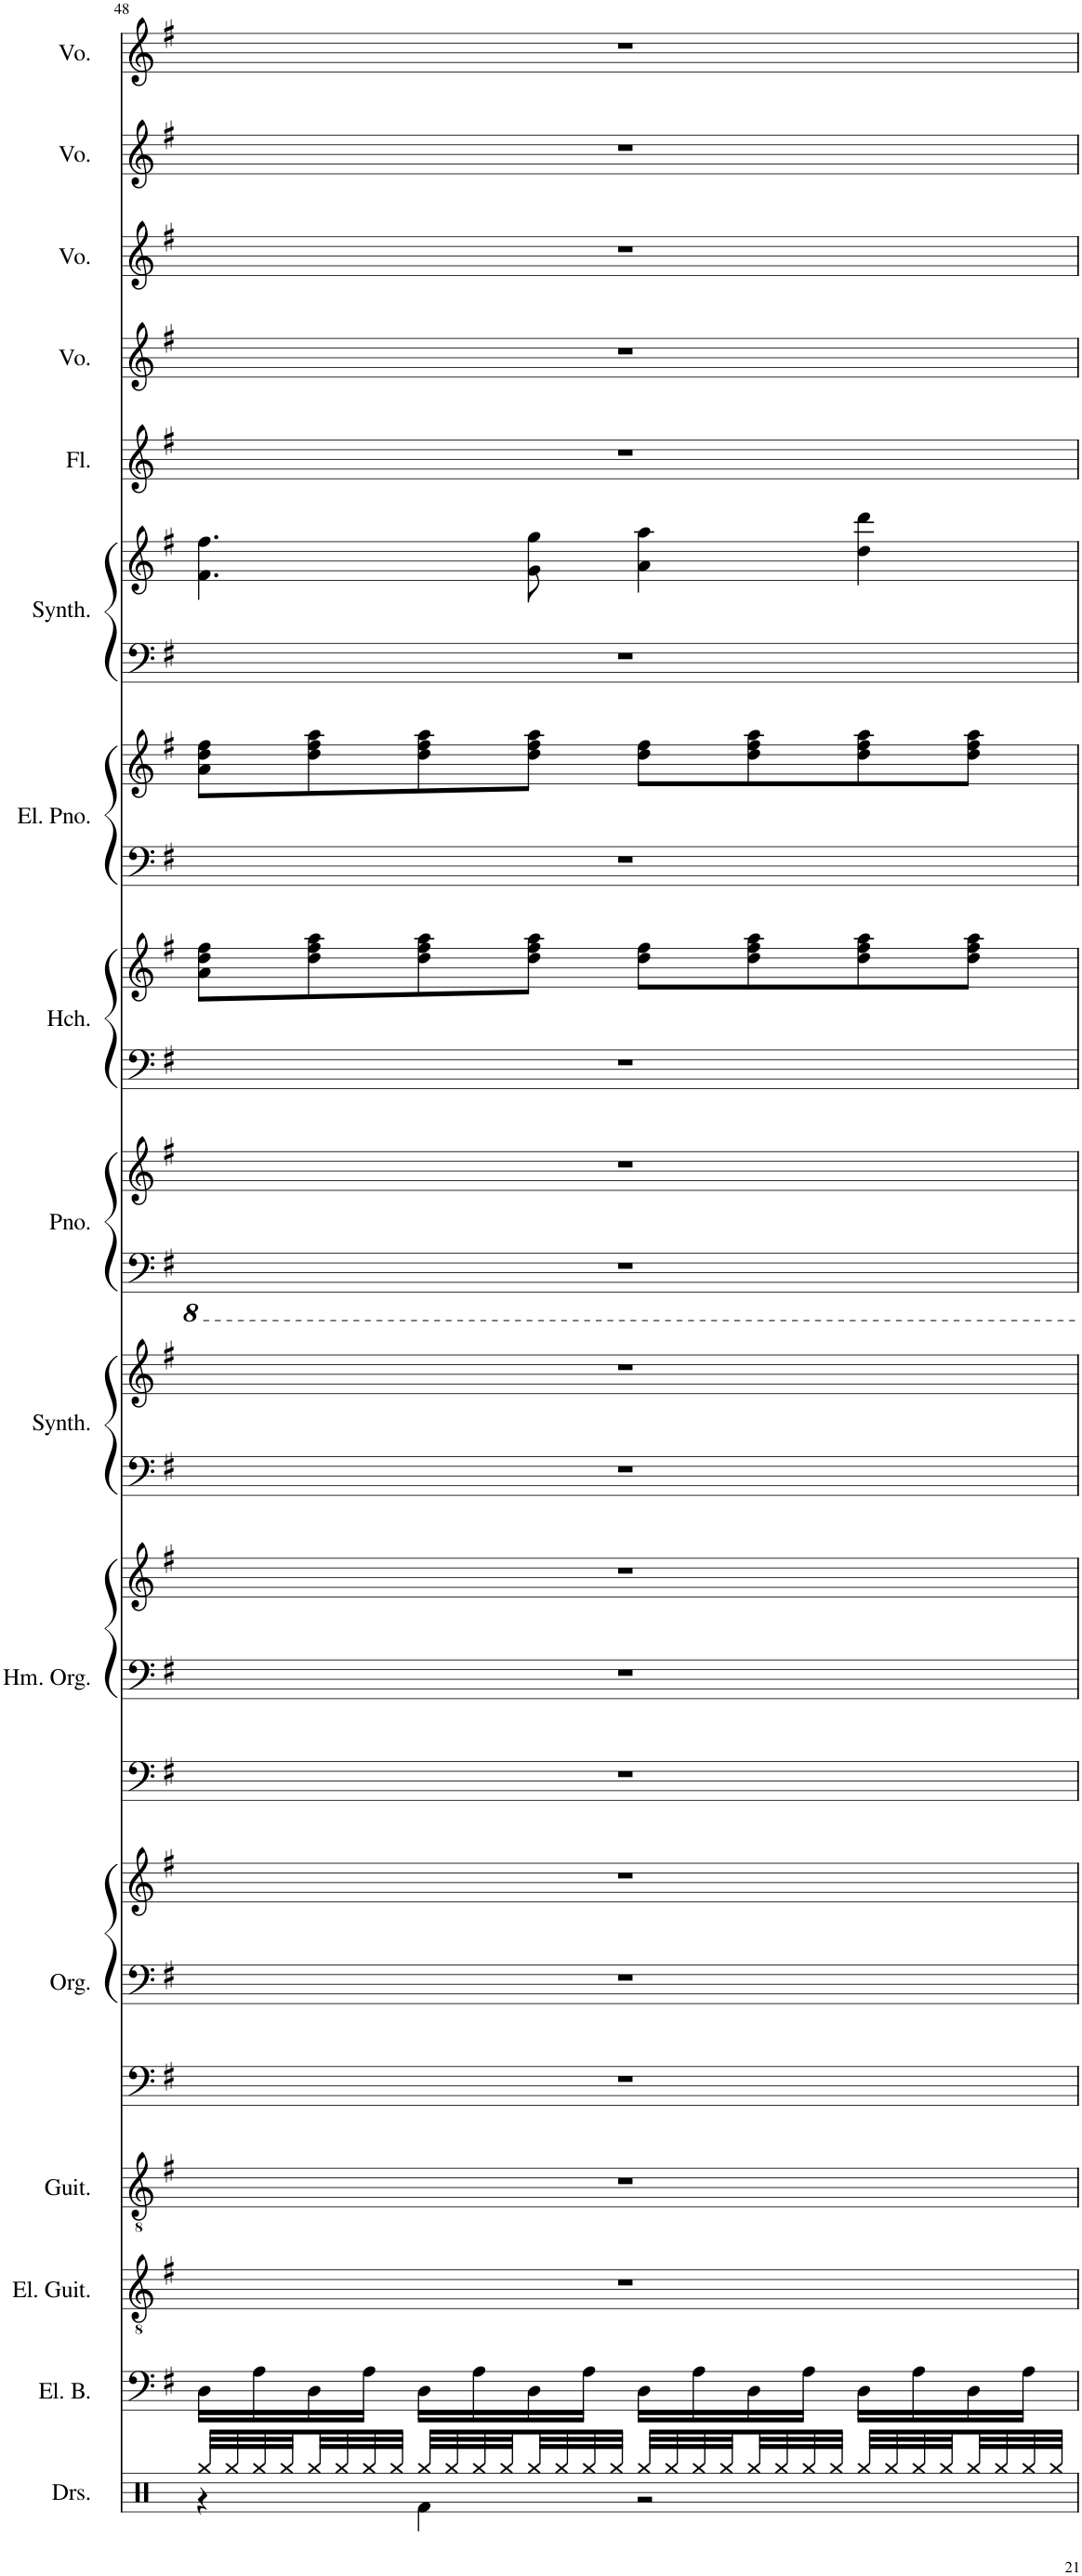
**kern	**kern	**kern	**kern	**kern	**kern	**kern	**kern	**kern	**kern	**kern	**kern	**kern	**kern	**kern	**kern	**kern	**kern	**kern	**kern	**kern	**kern	**kern	**kern	**kern
*part16	*part15	*part14	*part13	*part12	*part12	*part12	*part11	*part11	*part11	*part10	*part10	*part9	*part9	*part8	*part8	*part7	*part7	*part6	*part6	*part5	*part4	*part3	*part2	*part1
*staff25	*staff24	*staff23	*staff22	*staff21	*staff20	*staff19	*staff18	*staff17	*staff16	*staff15	*staff14	*staff13	*staff12	*staff11	*staff10	*staff9	*staff8	*staff7	*staff6	*staff5	*staff4	*staff3	*staff2	*staff1
*I"Drumset	*I"Electric Bass	*I"Electric Guitar	*I"Acoustic Guitar	*I"Organ	*	*	*I"Hammond Organ	*	*	*I"Sine Synthesizer	*	*I"Piano	*	*I"Harpsichord	*	*I"Electric Piano	*	*I"String Synthesizer	*	*I"Flute	*I"Voice	*I"Voice	*I"Voice	*I"Voice
*I'Drs.	*I'El. B.	*I'El. Guit.	*I'Guit.	*I'Org.	*	*	*I'Hm. Org.	*	*	*I'Synth.	*	*I'Pno.	*	*I'Hch.	*	*I'El. Pno.	*	*I'Synth.	*	*I'Fl.	*I'Vo.	*I'Vo.	*I'Vo.	*I'Vo.
!!LO:PB:g=z
*clefX	*clefF4	*clefGv2	*clefGv2	*clefF4	*clefF4	*clefG2	*clefF4	*clefF4	*clefG2	*clefF4	*clefG2	*clefF4	*clefG2	*clefF4	*clefG2	*clefF4	*clefG2	*clefF4	*clefG2	*clefG2	*clefG2	*clefG2	*clefG2	*clefG2
*	*Trd7c12	*	*	*	*	*	*	*	*	*	*	*	*	*	*	*	*	*	*	*	*	*	*	*
*k[]	*k[f#]	*k[f#]	*k[f#]	*k[f#]	*k[f#]	*k[f#]	*k[f#]	*k[f#]	*k[f#]	*k[f#]	*k[f#]	*k[f#]	*k[f#]	*k[f#]	*k[f#]	*k[f#]	*k[f#]	*k[f#]	*k[f#]	*k[f#]	*k[f#]	*k[f#]	*k[f#]	*k[f#]
*M4/4	*M4/4	*M4/4	*M4/4	*M4/4	*M4/4	*M4/4	*M4/4	*M4/4	*M4/4	*M4/4	*M4/4	*M4/4	*M4/4	*M4/4	*M4/4	*M4/4	*M4/4	*M4/4	*M4/4	*M4/4	*M4/4	*M4/4	*M4/4	*M4/4
=48	=48	=48	=48	=48	=48	=48	=48	=48	=48	=48	=48	=48	=48	=48	=48	=48	=48	=48	=48	=48	=48	=48	=48	=48
*^	*	*	*	*	*	*	*	*	*	*	*	*	*	*	*	*	*	*	*	*	*	*	*	*
32Rgg/LLL	4r	16D\LL	1r	1r	1r	1r	1r	1r	1r	1r	1r	1r	1r	1r	1r	8a\ 8dd\ 8ff#\L	1r	8a\ 8dd\ 8ff#\L	1r	4.f#\ 4.ff#\	1r	1r	1r	1r	1r
32Rgg/	.	.	.	.	.	.	.	.	.	.	.	.	.	.	.	.	.	.	.	.	.	.	.	.	.
32Rgg/	.	16A\	.	.	.	.	.	.	.	.	.	.	.	.	.	.	.	.	.	.	.	.	.	.	.
32Rgg/	.	.	.	.	.	.	.	.	.	.	.	.	.	.	.	.	.	.	.	.	.	.	.	.	.
32Rgg/	.	16D\	.	.	.	.	.	.	.	.	.	.	.	.	.	8dd\ 8ff#\ 8aa\	.	8dd\ 8ff#\ 8aa\	.	.	.	.	.	.	.
32Rgg/	.	.	.	.	.	.	.	.	.	.	.	.	.	.	.	.	.	.	.	.	.	.	.	.	.
32Rgg/	.	16A\JJ	.	.	.	.	.	.	.	.	.	.	.	.	.	.	.	.	.	.	.	.	.	.	.
32Rgg/JJJ	.	.	.	.	.	.	.	.	.	.	.	.	.	.	.	.	.	.	.	.	.	.	.	.	.
32Rgg/LLL	4Rf\	16D\LL	.	.	.	.	.	.	.	.	.	.	.	.	.	8dd\ 8ff#\ 8aa\	.	8dd\ 8ff#\ 8aa\	.	.	.	.	.	.	.
32Rgg/	.	.	.	.	.	.	.	.	.	.	.	.	.	.	.	.	.	.	.	.	.	.	.	.	.
32Rgg/	.	16A\	.	.	.	.	.	.	.	.	.	.	.	.	.	.	.	.	.	.	.	.	.	.	.
32Rgg/	.	.	.	.	.	.	.	.	.	.	.	.	.	.	.	.	.	.	.	.	.	.	.	.	.
32Rgg/	.	16D\	.	.	.	.	.	.	.	.	.	.	.	.	.	8dd\ 8ff#\ 8aa\J	.	8dd\ 8ff#\ 8aa\J	.	8g\ 8gg\	.	.	.	.	.
32Rgg/	.	.	.	.	.	.	.	.	.	.	.	.	.	.	.	.	.	.	.	.	.	.	.	.	.
32Rgg/	.	16A\JJ	.	.	.	.	.	.	.	.	.	.	.	.	.	.	.	.	.	.	.	.	.	.	.
32Rgg/JJJ	.	.	.	.	.	.	.	.	.	.	.	.	.	.	.	.	.	.	.	.	.	.	.	.	.
32Rgg/LLL	2r	16D\LL	.	.	.	.	.	.	.	.	.	.	.	.	.	8dd\ 8ff#\L	.	8dd\ 8ff#\L	.	4a\ 4aa\	.	.	.	.	.
32Rgg/	.	.	.	.	.	.	.	.	.	.	.	.	.	.	.	.	.	.	.	.	.	.	.	.	.
32Rgg/	.	16A\	.	.	.	.	.	.	.	.	.	.	.	.	.	.	.	.	.	.	.	.	.	.	.
32Rgg/	.	.	.	.	.	.	.	.	.	.	.	.	.	.	.	.	.	.	.	.	.	.	.	.	.
32Rgg/	.	16D\	.	.	.	.	.	.	.	.	.	.	.	.	.	8dd\ 8ff#\ 8aa\	.	8dd\ 8ff#\ 8aa\	.	.	.	.	.	.	.
32Rgg/	.	.	.	.	.	.	.	.	.	.	.	.	.	.	.	.	.	.	.	.	.	.	.	.	.
32Rgg/	.	16A\JJ	.	.	.	.	.	.	.	.	.	.	.	.	.	.	.	.	.	.	.	.	.	.	.
32Rgg/JJJ	.	.	.	.	.	.	.	.	.	.	.	.	.	.	.	.	.	.	.	.	.	.	.	.	.
32Rgg/LLL	.	16D\LL	.	.	.	.	.	.	.	.	.	.	.	.	.	8dd\ 8ff#\ 8aa\	.	8dd\ 8ff#\ 8aa\	.	4dd\ 4ddd\	.	.	.	.	.
32Rgg/	.	.	.	.	.	.	.	.	.	.	.	.	.	.	.	.	.	.	.	.	.	.	.	.	.
32Rgg/	.	16A\	.	.	.	.	.	.	.	.	.	.	.	.	.	.	.	.	.	.	.	.	.	.	.
32Rgg/	.	.	.	.	.	.	.	.	.	.	.	.	.	.	.	.	.	.	.	.	.	.	.	.	.
32Rgg/	.	16D\	.	.	.	.	.	.	.	.	.	.	.	.	.	8dd\ 8ff#\ 8aa\J	.	8dd\ 8ff#\ 8aa\J	.	.	.	.	.	.	.
32Rgg/	.	.	.	.	.	.	.	.	.	.	.	.	.	.	.	.	.	.	.	.	.	.	.	.	.
32Rgg/	.	16A\JJ	.	.	.	.	.	.	.	.	.	.	.	.	.	.	.	.	.	.	.	.	.	.	.
32Rgg/JJJ	.	.	.	.	.	.	.	.	.	.	.	.	.	.	.	.	.	.	.	.	.	.	.	.	.
*v	*v	*	*	*	*	*	*	*	*	*	*	*	*	*	*	*	*	*	*	*	*	*	*	*	*
=	=	=	=	=	=	=	=	=	=	=	=	=	=	=	=	=	=	=	=	=	=	=	=	=
*-	*-	*-	*-	*-	*-	*-	*-	*-	*-	*-	*-	*-	*-	*-	*-	*-	*-	*-	*-	*-	*-	*-	*-	*-
